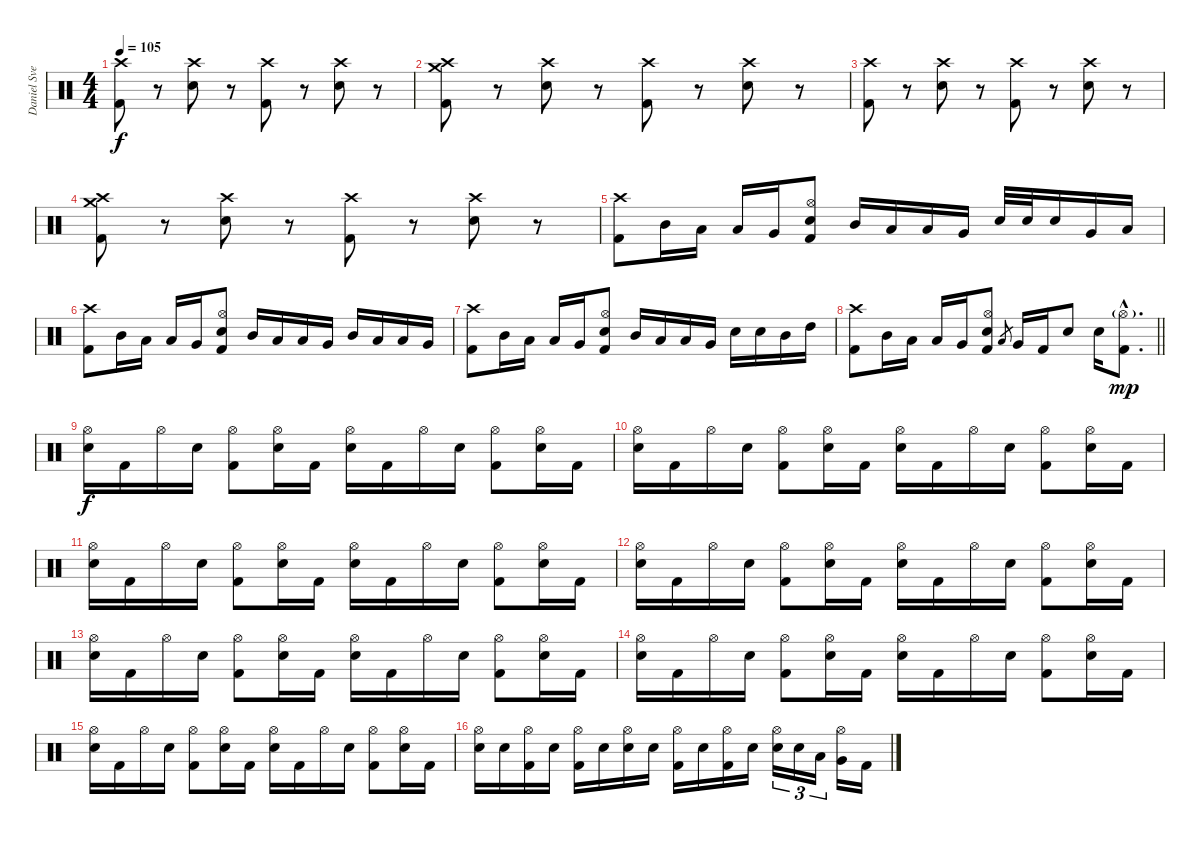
\track ("Daniel Svensson" "Daniel Sve") {instrument percussion}
\staff {score}
\articulation defaults
\ts (4 4)
\tempo 105
\clef neutral
\ks c
("Crash high (hit)" "Kick (hit) 2").8{dy f} r.8 ("Crash high (hit)" "Electric Snare (hit)").8 r.8 ("Crash high (hit)" "Kick (hit) 2").8 r.8 ("Crash high (hit)" "Electric Snare (hit)").8 r.8 |
("Crash high (hit)" "Crash medium (hit)" "Kick (hit) 2").8 r.8 ("Crash high (hit)" "Electric Snare (hit)").8 r.8 ("Crash high (hit)" "Kick (hit) 2").8 r.8 ("Crash high (hit)" "Electric Snare (hit)").8 r.8 |
("Crash high (hit)" "Kick (hit) 2").8 r.8 ("Crash high (hit)" "Electric Snare (hit)").8 r.8 ("Crash high (hit)" "Kick (hit) 2").8 r.8 ("Crash high (hit)" "Electric Snare (hit)").8 r.8 |
("Crash high (hit)" "Crash medium (hit)" "Kick (hit) 2").8 r.8 ("Crash high (hit)" "Electric Snare (hit)").8 r.8 ("Crash high (hit)" "Kick (hit) 2").8 r.8 ("Crash high (hit)" "Electric Snare (hit)").8 r.8 |
("Crash high (hit)" "Kick (hit) 2").8 "Mid Tom (hit)".16 "Low Tom (hit)".16 "Low Tom (hit)".16 "Very Low Tom (hit)".16 ("Hi-Hat (open)" "Snare (hit) 2" "Kick (hit) 2").8 "Mid Tom (hit)".16 "Low Tom (hit)".16 "Low Tom (hit)".16 "Very Low Tom (hit)".16 "Snare (hit) 2".32 "Snare (hit) 2".32 "Snare (hit) 2".16 "Very Low Tom (hit)".16 "Low Floor Tom (hit)".16 |
("Crash high (hit)" "Kick (hit) 2").8 "Mid Tom (hit)".16 "Low Tom (hit)".16 "Low Tom (hit)".16 "Very Low Tom (hit)".16 ("Hi-Hat (open)" "Snare (hit) 2" "Kick (hit) 2").8 "Mid Tom (hit)".16 "Low Tom (hit)".16 "Low Tom (hit)".16 "Very Low Tom (hit)".16 "Mid Tom (hit)".16 "Low Tom (hit)".16 "Low Tom (hit)".16 "Very Low Tom (hit)".16 |
("Crash high (hit)" "Kick (hit) 2").8 "Mid Tom (hit)".16 "Low Tom (hit)".16 "Low Tom (hit)".16 "Very Low Tom (hit)".16 ("Hi-Hat (open)" "Snare (hit) 2" "Kick (hit) 2").8 "Mid Tom (hit)".16 "Low Tom (hit)".16 "Low Tom (hit)".16 "Very Low Tom (hit)".16 "Snare (hit) 2".16 "Snare (hit) 2".16 "Mid Tom (hit)".16 "High Tom (hit)".16 |
\barLineRight lightlight
("Crash high (hit)" "Kick (hit) 2").8 "Mid Tom (hit)".16 "Low Tom (hit)".16 "Low Tom (hit)".16 "Very Low Tom (hit)".16 ("Hi-Hat (open)" "Snare (hit) 2" "Kick (hit) 2").8 "Low Tom (hit)".8{gr} "Very Low Tom (hit)".16 "Kick (hit) 2".16 "Snare (hit) 2".8 "Snare (hit) 2".16 ("Hi-Hat (open)"{g hac} "Kick (hit) 2"{hac}).8{d dy mp} |
("Hi-Hat (open)" "Snare (hit) 2").16{dy f} "Kick (hit) 2".16 "Hi-Hat (open)".16 "Snare (hit) 2".16 ("Hi-Hat (open)" "Kick (hit) 2").8 ("Hi-Hat (open)" "Snare (hit) 2").16 "Kick (hit) 2".16 ("Hi-Hat (open)" "Snare (hit) 2").16 "Kick (hit) 2".16 "Hi-Hat (open)".16 "Snare (hit) 2".16 ("Hi-Hat (open)" "Kick (hit) 2").8 ("Hi-Hat (open)" "Snare (hit) 2").16 "Kick (hit) 2".16 |
("Hi-Hat (open)" "Snare (hit) 2").16 "Kick (hit) 2".16 "Hi-Hat (open)".16 "Snare (hit) 2".16 ("Hi-Hat (open)" "Kick (hit) 2").8 ("Hi-Hat (open)" "Snare (hit) 2").16 "Kick (hit) 2".16 ("Hi-Hat (open)" "Snare (hit) 2").16 "Kick (hit) 2".16 "Hi-Hat (open)".16 "Snare (hit) 2".16 ("Hi-Hat (open)" "Kick (hit) 2").8 ("Hi-Hat (open)" "Snare (hit) 2").16 "Kick (hit) 2".16 |
("Hi-Hat (open)" "Snare (hit) 2").16 "Kick (hit) 2".16 "Hi-Hat (open)".16 "Snare (hit) 2".16 ("Hi-Hat (open)" "Kick (hit) 2").8 ("Hi-Hat (open)" "Snare (hit) 2").16 "Kick (hit) 2".16 ("Hi-Hat (open)" "Snare (hit) 2").16 "Kick (hit) 2".16 "Hi-Hat (open)".16 "Snare (hit) 2".16 ("Hi-Hat (open)" "Kick (hit) 2").8 ("Hi-Hat (open)" "Snare (hit) 2").16 "Kick (hit) 2".16 |
("Hi-Hat (open)" "Snare (hit) 2").16 "Kick (hit) 2".16 "Hi-Hat (open)".16 "Snare (hit) 2".16 ("Hi-Hat (open)" "Kick (hit) 2").8 ("Hi-Hat (open)" "Snare (hit) 2").16 "Kick (hit) 2".16 ("Hi-Hat (open)" "Snare (hit) 2").16 "Kick (hit) 2".16 "Hi-Hat (open)".16 "Snare (hit) 2".16 ("Hi-Hat (open)" "Kick (hit) 2").8 ("Hi-Hat (open)" "Snare (hit) 2").16 "Kick (hit) 2".16 |
("Hi-Hat (open)" "Snare (hit) 2").16 "Kick (hit) 2".16 "Hi-Hat (open)".16 "Snare (hit) 2".16 ("Hi-Hat (open)" "Kick (hit) 2").8 ("Hi-Hat (open)" "Snare (hit) 2").16 "Kick (hit) 2".16 ("Hi-Hat (open)" "Snare (hit) 2").16 "Kick (hit) 2".16 "Hi-Hat (open)".16 "Snare (hit) 2".16 ("Hi-Hat (open)" "Kick (hit) 2").8 ("Hi-Hat (open)" "Snare (hit) 2").16 "Kick (hit) 2".16 |
("Hi-Hat (open)" "Snare (hit) 2").16 "Kick (hit) 2".16 "Hi-Hat (open)".16 "Snare (hit) 2".16 ("Hi-Hat (open)" "Kick (hit) 2").8 ("Hi-Hat (open)" "Snare (hit) 2").16 "Kick (hit) 2".16 ("Hi-Hat (open)" "Snare (hit) 2").16 "Kick (hit) 2".16 "Hi-Hat (open)".16 "Snare (hit) 2".16 ("Hi-Hat (open)" "Kick (hit) 2").8 ("Hi-Hat (open)" "Snare (hit) 2").16 "Kick (hit) 2".16 |
("Hi-Hat (open)" "Snare (hit) 2").16 "Kick (hit) 2".16 "Hi-Hat (open)".16 "Snare (hit) 2".16 ("Hi-Hat (open)" "Kick (hit) 2").8 ("Hi-Hat (open)" "Snare (hit) 2").16 "Kick (hit) 2".16 ("Hi-Hat (open)" "Snare (hit) 2").16 "Kick (hit) 2".16 "Hi-Hat (open)".16 "Snare (hit) 2".16 ("Hi-Hat (open)" "Kick (hit) 2").8 ("Hi-Hat (open)" "Snare (hit) 2").16 "Kick (hit) 2".16 |
("Hi-Hat (open)" "Snare (hit) 2").16 "Snare (hit) 2".16 ("Hi-Hat (open)" "Kick (hit) 2").16 "Snare (hit) 2".16 ("Hi-Hat (open)" "Kick (hit) 2").16 "Snare (hit) 2".16 ("Hi-Hat (open)" "Snare (hit) 2").16 "Snare (hit) 2".16 ("Hi-Hat (open)" "Kick (hit) 2").16 "Snare (hit) 2".16 ("Hi-Hat (open)" "Kick (hit) 2").16 "Snare (hit) 2".16 ("Hi-Hat (open)" "Snare (hit) 2").16{tu (3 2)} "Snare (hit) 2".16{tu (3 2)} "Low Tom (hit)".16{tu (3 2)} ("Hi-Hat (open)" "Very Low Tom (hit)").16 "Kick (hit) 2".16
